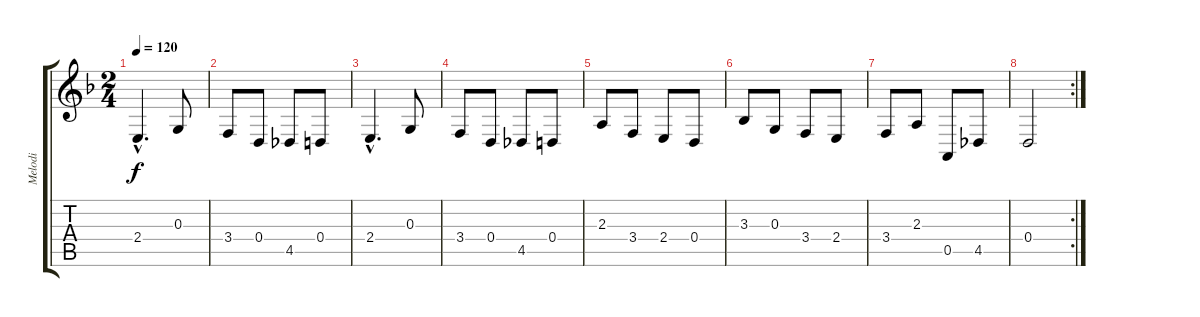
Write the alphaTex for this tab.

\track ("Melodi" "Melodi") {instrument harpsichord}
\staff {score tabs}
\tuning (E4 B3 G3 D3 A2 E2) {hide}
\ts (2 4)
\tempo 120
\clef g2
\ks f
2.4{hac}.4{d dy f} 0.3.8 |
3.4.8 0.4.8 4.5.8 0.4.8 |
2.4{hac}.4{d} 0.3.8 |
3.4.8 0.4.8 4.5.8 0.4.8 |
2.3.8 3.4.8 2.4.8 0.4.8 |
3.3.8 0.3.8 3.4.8 2.4.8 |
3.4.8 2.3.8 0.5.8 4.5.8 |
\rc 2
0.4.2
